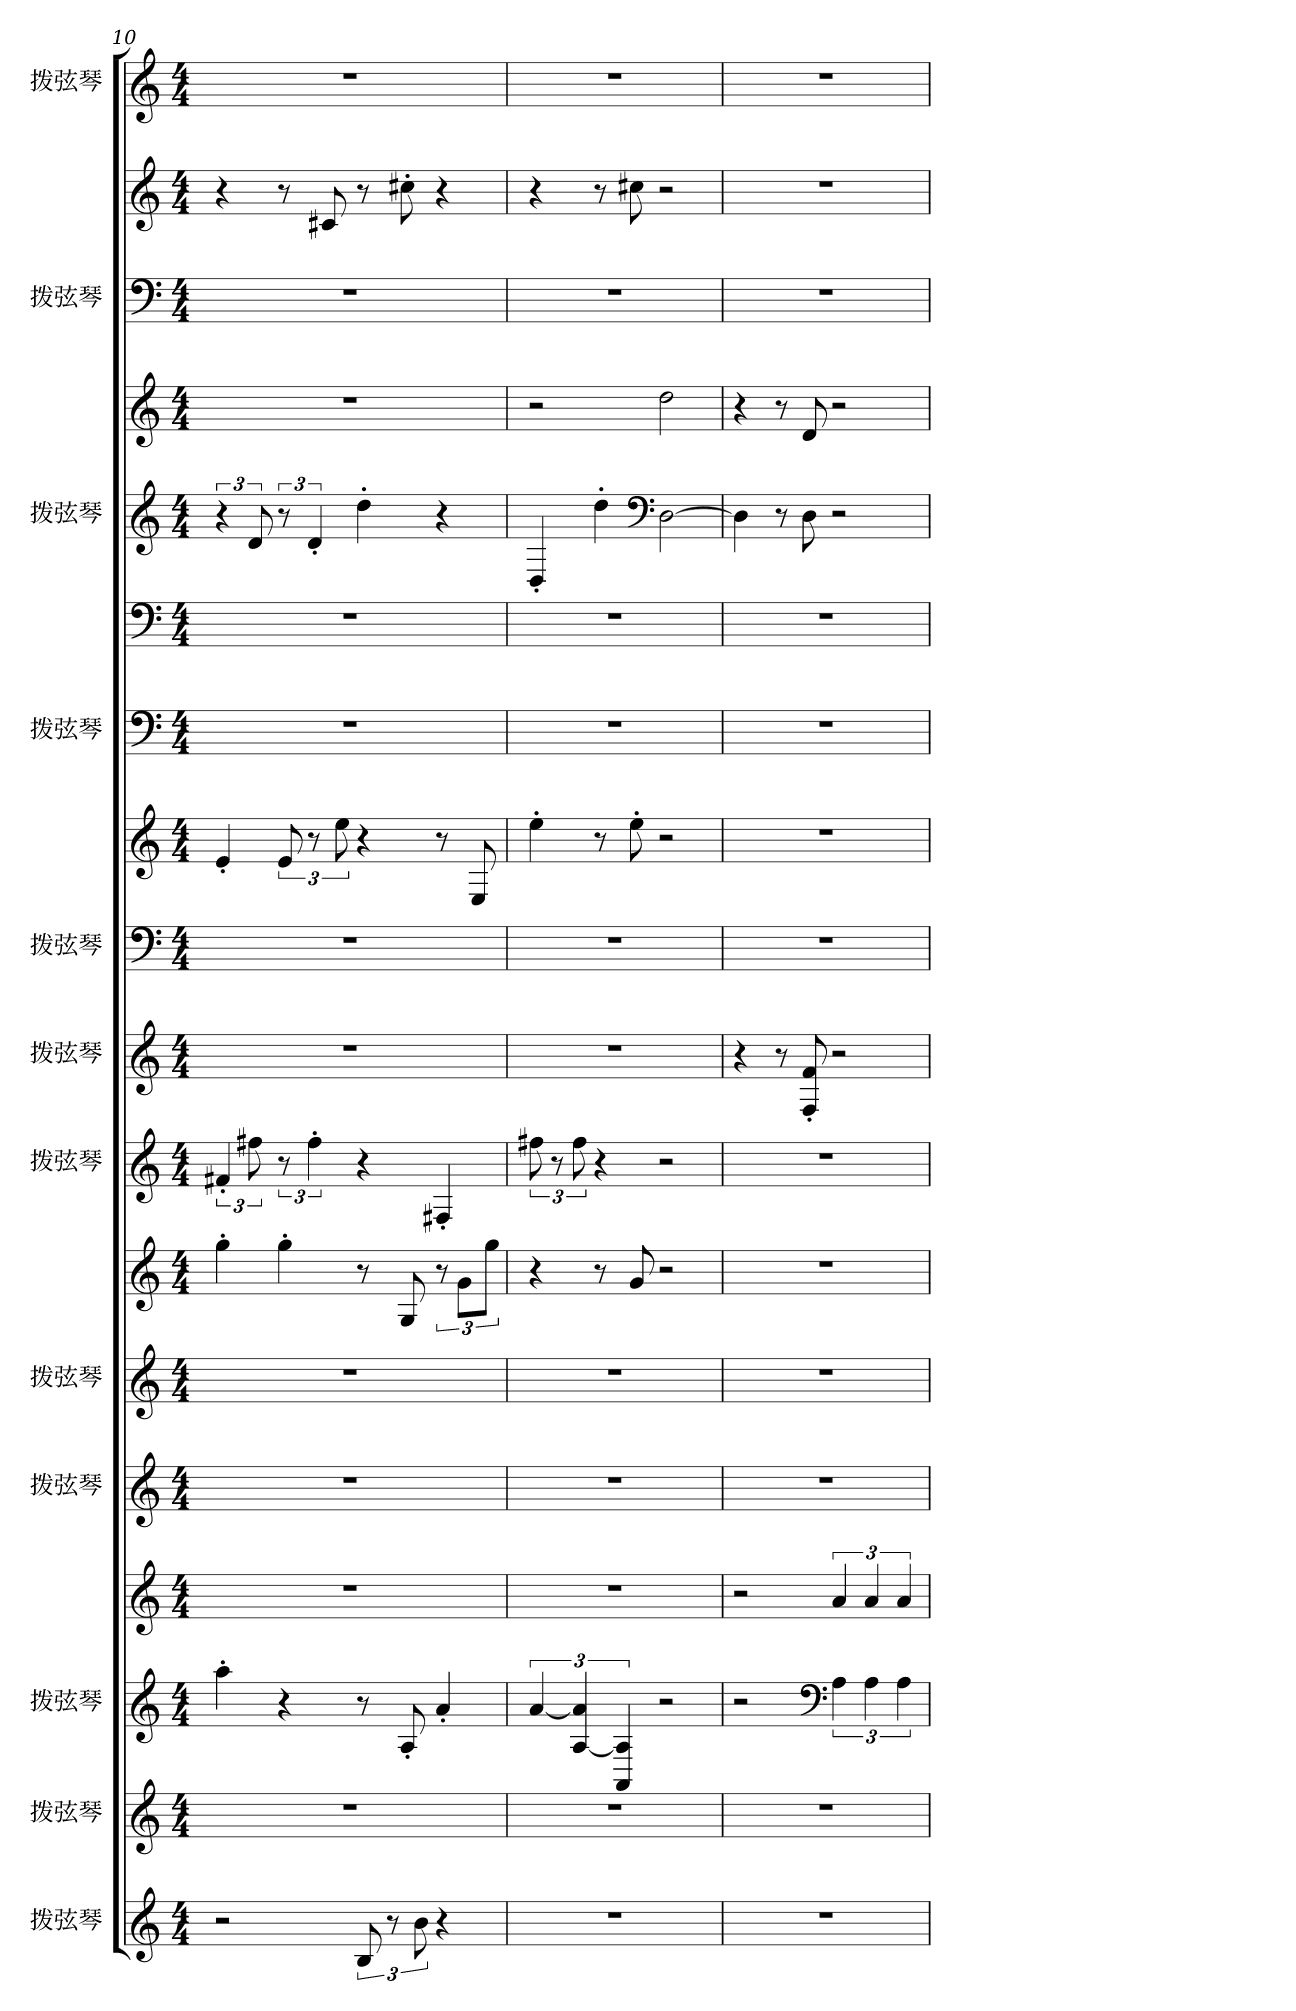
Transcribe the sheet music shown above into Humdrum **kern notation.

**kern	**kern	**kern	**kern	**kern	**kern	**kern	**kern	**kern	**kern	**kern	**kern	**kern	**kern	**kern	**kern	**kern	**kern
*part12	*part11	*part10	*part10	*part9	*part8	*part8	*part7	*part6	*part5	*part5	*part4	*part4	*part3	*part3	*part2	*part2	*part1
*staff18	*staff17	*staff16	*staff15	*staff14	*staff13	*staff12	*staff11	*staff10	*staff9	*staff8	*staff7	*staff6	*staff5	*staff4	*staff3	*staff2	*staff1
*I"拨弦琴	*I"拨弦琴	*I"拨弦琴	*	*I"拨弦琴	*I"拨弦琴	*	*I"拨弦琴	*I"拨弦琴	*I"拨弦琴	*	*I"拨弦琴	*	*I"拨弦琴	*	*I"拨弦琴	*	*I"拨弦琴
!!LO:PB:g=z
*clefG2	*clefG2	*clefG2	*clefG2	*clefG2	*clefG2	*clefG2	*clefG2	*clefG2	*clefF4	*clefG2	*clefF4	*clefF4	*clefG2	*clefG2	*clefF4	*clefG2	*clefG2
*k[]	*k[]	*k[]	*k[]	*k[]	*k[]	*k[]	*k[]	*k[]	*k[]	*k[]	*k[]	*k[]	*k[]	*k[]	*k[]	*k[]	*k[]
*M4/4	*M4/4	*M4/4	*M4/4	*M4/4	*M4/4	*M4/4	*M4/4	*M4/4	*M4/4	*M4/4	*M4/4	*M4/4	*M4/4	*M4/4	*M4/4	*M4/4	*M4/4
=10	=10	=10	=10	=10	=10	=10	=10	=10	=10	=10	=10	=10	=10	=10	=10	=10	=10
2r	1r	4aa'\	1r	1r	1r	4gg'\	6f#X'/	1r	1r	4e'/	1r	1r	6r	1r	1r	4r	1r
.	.	.	.	.	.	.	12ff#X\	.	.	.	.	.	12d/	.	.	.	.
.	.	4r	.	.	.	4gg'\	12r	.	.	12e/	.	.	12r	.	.	8r	.
.	.	.	.	.	.	.	6ff#'\	.	.	12r	.	.	6d'/	.	.	.	.
.	.	.	.	.	.	.	.	.	.	.	.	.	.	.	.	8c#X/	.
.	.	.	.	.	.	.	.	.	.	12ee\	.	.	.	.	.	.	.
12B/	.	8r	.	.	.	8r	4r	.	.	4r	.	.	4dd'\	.	.	8r	.
12r	.	.	.	.	.	.	.	.	.	.	.	.	.	.	.	.	.
.	.	8A'/	.	.	.	8G/	.	.	.	.	.	.	.	.	.	8cc#X'\	.
12b\	.	.	.	.	.	.	.	.	.	.	.	.	.	.	.	.	.
4r	.	4a'/	.	.	.	12r	4F#X'/	.	.	8r	.	.	4r	.	.	4r	.
.	.	.	.	.	.	12g\L	.	.	.	.	.	.	.	.	.	.	.
.	.	.	.	.	.	.	.	.	.	8E/	.	.	.	.	.	.	.
.	.	.	.	.	.	12gg\J	.	.	.	.	.	.	.	.	.	.	.
=11	=11	=11	=11	=11	=11	=11	=11	=11	=11	=11	=11	=11	=11	=11	=11	=11	=11
1r	1r	[6a/	1r	1r	1r	4r	12ff#X\	1r	1r	4ee'\	1r	1r	4D'/	2r	1r	4r	1r
.	.	.	.	.	.	.	12r	.	.	.	.	.	.	.	.	.	.
.	.	[6A/ 6a/]	.	.	.	.	12ff#\	.	.	.	.	.	.	.	.	.	.
.	.	.	.	.	.	8r	4r	.	.	8r	.	.	4dd'\	.	.	8r	.
.	.	6AA/ 6A/]	.	.	.	.	.	.	.	.	.	.	.	.	.	.	.
.	.	.	.	.	.	8g/	.	.	.	8ee'\	.	.	.	.	.	8cc#X\	.
*	*	*	*	*	*	*	*	*	*	*	*	*	*clefF4	*	*	*	*
.	.	2r	.	.	.	2r	2r	.	.	2r	.	.	[2D\	2dd\	.	2r	.
=12	=12	=12	=12	=12	=12	=12	=12	=12	=12	=12	=12	=12	=12	=12	=12	=12	=12
1r	1r	2r	2r	1r	1r	1r	1r	4r	1r	1r	1r	1r	4D\]	4r	1r	1r	1r
.	.	.	.	.	.	.	.	8r	.	.	.	.	8r	8r	.	.	.
.	.	.	.	.	.	.	.	8F/' 8f/'	.	.	.	.	8D\	8d/	.	.	.
*	*	*clefF4	*	*	*	*	*	*	*	*	*	*	*	*	*	*	*
.	.	6A\	6a/	.	.	.	.	2r	.	.	.	.	2r	2r	.	.	.
.	.	6A\	6a/	.	.	.	.	.	.	.	.	.	.	.	.	.	.
.	.	6A\	6a/	.	.	.	.	.	.	.	.	.	.	.	.	.	.
=	=	=	=	=	=	=	=	=	=	=	=	=	=	=	=	=	=
*-	*-	*-	*-	*-	*-	*-	*-	*-	*-	*-	*-	*-	*-	*-	*-	*-	*-
